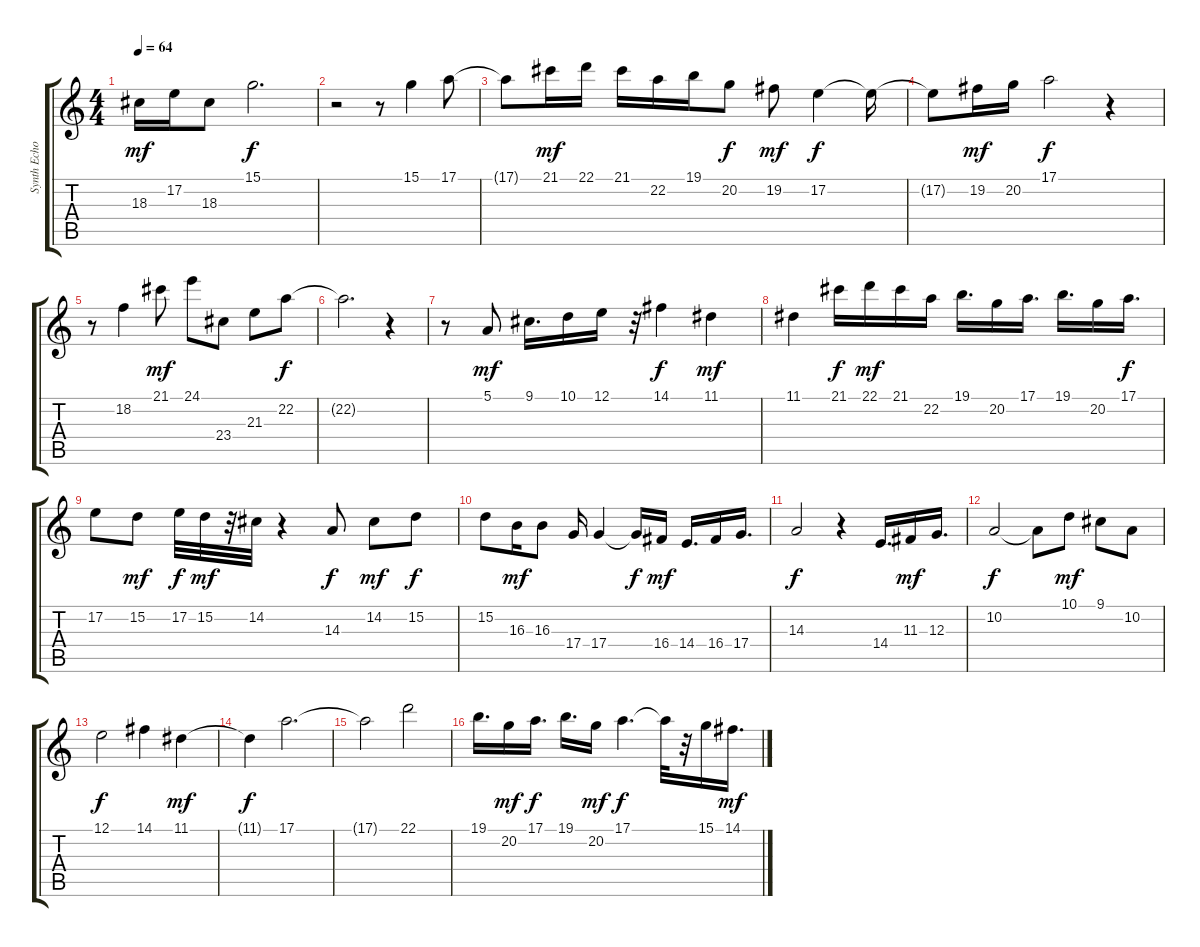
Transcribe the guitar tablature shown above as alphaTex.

\track ("Synth Echo 1" "Synth Echo") {instrument reedorgan}
\staff {score tabs}
\tuning (E4 B3 G3 D3 A2 E2) {hide}
\ts (4 4)
\tempo 64
\clef g2
\ks c
18.3.16{dy mf} 17.2.16 18.3.8 15.1.2{d dy f} |
r.2 r.8 15.1.4 17.1.8 |
17.1{t}.8 21.1.16{dy mf} 22.1.16 21.1.16 22.2.16 19.1.16 20.2.8{dy f} 19.2.8{dy mf} 17.2.4{dy f} 17.2{t}.16 |
17.2{t}.8 19.2.16{dy mf} 20.2.16 17.1.2{dy f} r.4 |
r.8 18.2.4 21.1.8{dy mf} 24.1.8 23.4.8 21.3.8 22.2.8{dy f} |
22.2{t}.2{d} r.4 |
r.8 5.1.8{dy mf} 9.1.16{d} 10.1.16 12.1.16 r.32 14.1.4{dy f} 11.1.4{dy mf} |
11.1.4 21.1.16{dy f} 22.1.16{dy mf} 21.1.16 22.2.16 19.1.16{d} 20.2.16 17.1.16{d} 19.1.16{d} 20.2.16 17.1.16{d dy f} |
17.2.8 15.2.8{dy mf} 17.2.32{dy f} 15.2.32{dy mf} r.32 14.2.32 r.4 14.3.8{dy f} 14.2.8{dy mf} 15.2.8{dy f} |
15.2.8 16.3.16{dy mf} 16.3.8 17.4.16 17.4.4 17.4{t}.16{dy f} 16.4.16{dy mf} 14.4.16{d} 16.4.16 17.4.16{d} |
14.3.2{dy f} r.4 14.4.16{d} 11.3.16{dy mf} 12.3.16{d} |
10.2.2{dy f} 10.2{t}.8 10.1.8{dy mf} 9.1.8 10.2.8 |
12.1.2{dy f} 14.1.4 11.1.4{dy mf} |
11.1{t}.4{dy f} 17.1.2{d} |
17.1{t}.2 22.1.2 |
19.1.16{d} 20.2.16{dy mf} 17.1.16{d dy f} 19.1.16{d} 20.2.16{dy mf} 17.1.4{d dy f} 17.1{t}.32 r.32 15.1.16 14.1.16{d dy mf}
